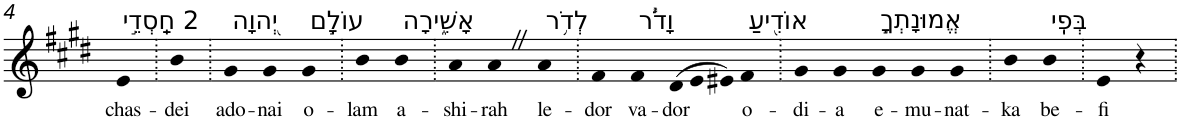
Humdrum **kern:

**kern	**text
*part1	*part1
*staff1	*staff1
*I"Piano	*
*I'Pno	*
!!LO:PB:g=z
*clefG2	*
*k[f#c#g#d#]	*
*E:	*
=4	=4
!LO:TX:a:t=2 חַֽסְדֵ֣י	!
!	!LO:LY:b
4e	chas-
=5.	=5.
!	!LO:LY:b
4b	-dei
=6.	=6.
!LO:TX:a:t=יְ֭הוָה	!
!	!LO:LY:b
4g#	ado-
!	!LO:LY:b
4g#	-nai
!LO:TX:a:t=עוֹלָ֣ם	!
!	!LO:LY:b
4g#	o-
=7.	=7.
!	!LO:LY:b
4b	-lam
!LO:TX:a:t=אָשִׁ֑ירָה	!
!	!LO:LY:b
4b	a-
=8.	=8.
!	!LO:LY:b
4a	-shi-
!	!LO:LY:b
4aZ	-rah
!LO:TX:a:t=לְדֹ֥ר	!
!	!LO:LY:b
4a	le-
=9.	=9.
!	!LO:LY:b
4f#	-dor
!LO:TX:a:t=וָדֹ֓ר	!
!	!LO:LY:b
4f#	va-
*Xtuplet	*
!	!LO:LY:b
(>12d#	-dor
12e	.
12e#X)	.
!LO:TX:a:t=אוֹדִ֖יעַ	!
!	!LO:LY:b
4f#	o-
=10.	=10.
!	!LO:LY:b
4g#	-di-
!	!LO:LY:b
4g#	-a
!LO:TX:a:t=אֱמוּנָתְךָ֣	!
!	!LO:LY:b
4g#	e-
!	!LO:LY:b
4g#	-mu-
!	!LO:LY:b
4g#	-nat-
=11.	=11.
!	!LO:LY:b
4b	-ka
!LO:TX:a:t=בְּפִֽי	!
!	!LO:LY:b
4b	be-
=12.	=12.
!	!LO:LY:b
4e	-fi
4r	.
=.	=.
*-	*-
